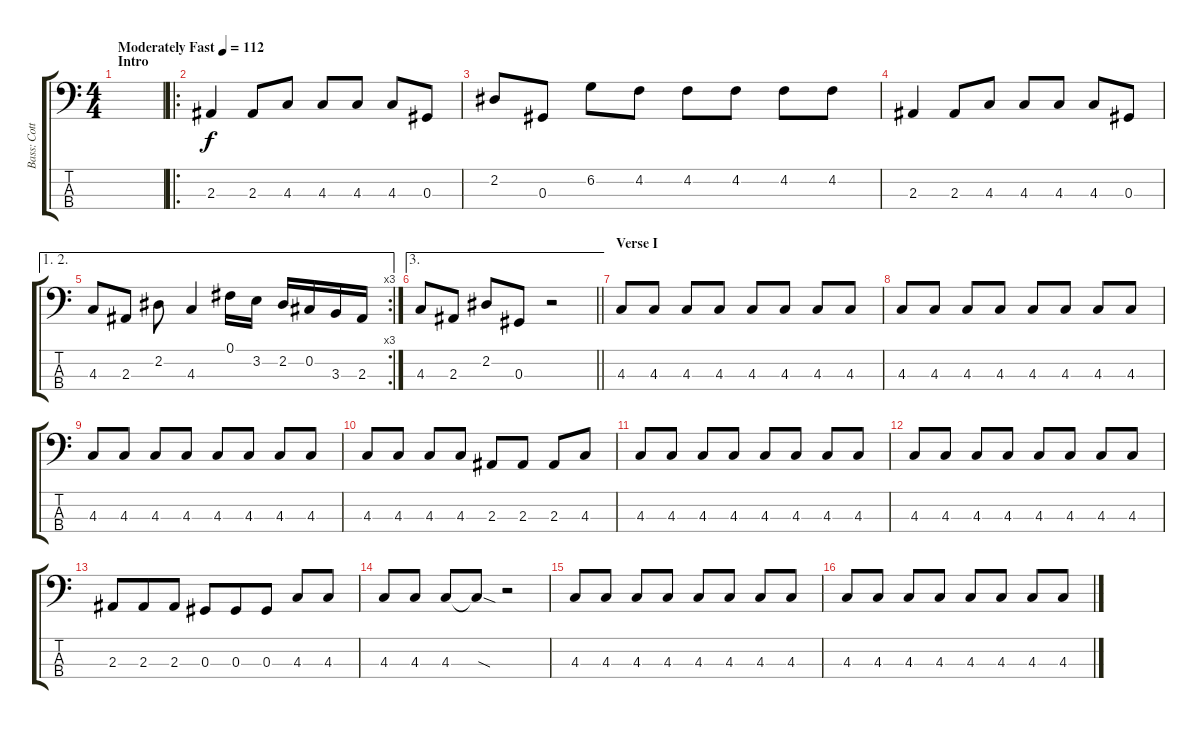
\track ("Bass: Cottle" "Bass: Cott") {instrument electricbassfinger}
\staff {score tabs}
\tuning (Gb2 Db2 Ab1 Eb1) {hide}
\ts (4 4)
\section ("" "Intro")
\tempo (112 "Moderately Fast")
\clef f4
\ks c
|
\ro
2.3.4 2.3.8 4.3.8 4.3.8 4.3.8 4.3.8 0.3.8 |
2.2.8 0.3.8 6.2.8 4.2.8 4.2.8 4.2.8 4.2.8 4.2.8 |
2.3.4 2.3.8 4.3.8 4.3.8 4.3.8 4.3.8 0.3.8 |
\ae (1 2)
\rc 3
4.3.8 2.3.8 2.2.8 4.3.4 0.1.16 3.2.16 2.2.16 0.2.16 3.3.16 2.3.16 |
\ae 3
\barLineRight lightlight
4.3.8 2.3.8 2.2.8 0.3.8 r.2 |
\section ("" "Verse I")
4.3.8{dy f} 4.3.8 4.3.8 4.3.8 4.3.8 4.3.8 4.3.8 4.3.8 |
4.3.8 4.3.8 4.3.8 4.3.8 4.3.8 4.3.8 4.3.8 4.3.8 |
4.3.8 4.3.8 4.3.8 4.3.8 4.3.8 4.3.8 4.3.8 4.3.8 |
4.3.8 4.3.8 4.3.8 4.3.8 2.3.8 2.3.8 2.3.8 4.3.8 |
4.3.8 4.3.8 4.3.8 4.3.8 4.3.8 4.3.8 4.3.8 4.3.8 |
4.3.8 4.3.8 4.3.8 4.3.8 4.3.8 4.3.8 4.3.8 4.3.8 |
2.3.8 2.3.8{beam merge} 2.3.8{beam split} 0.3.8{beam merge} 0.3.8 0.3.8 4.3.8 4.3.8 |
4.3.8 4.3.8 4.3.8 4.3{sod t}.8 r.2 |
4.3.8 4.3.8 4.3.8 4.3.8 4.3.8 4.3.8 4.3.8 4.3.8 |
4.3.8 4.3.8 4.3.8 4.3.8 4.3.8 4.3.8 4.3.8 4.3.8
